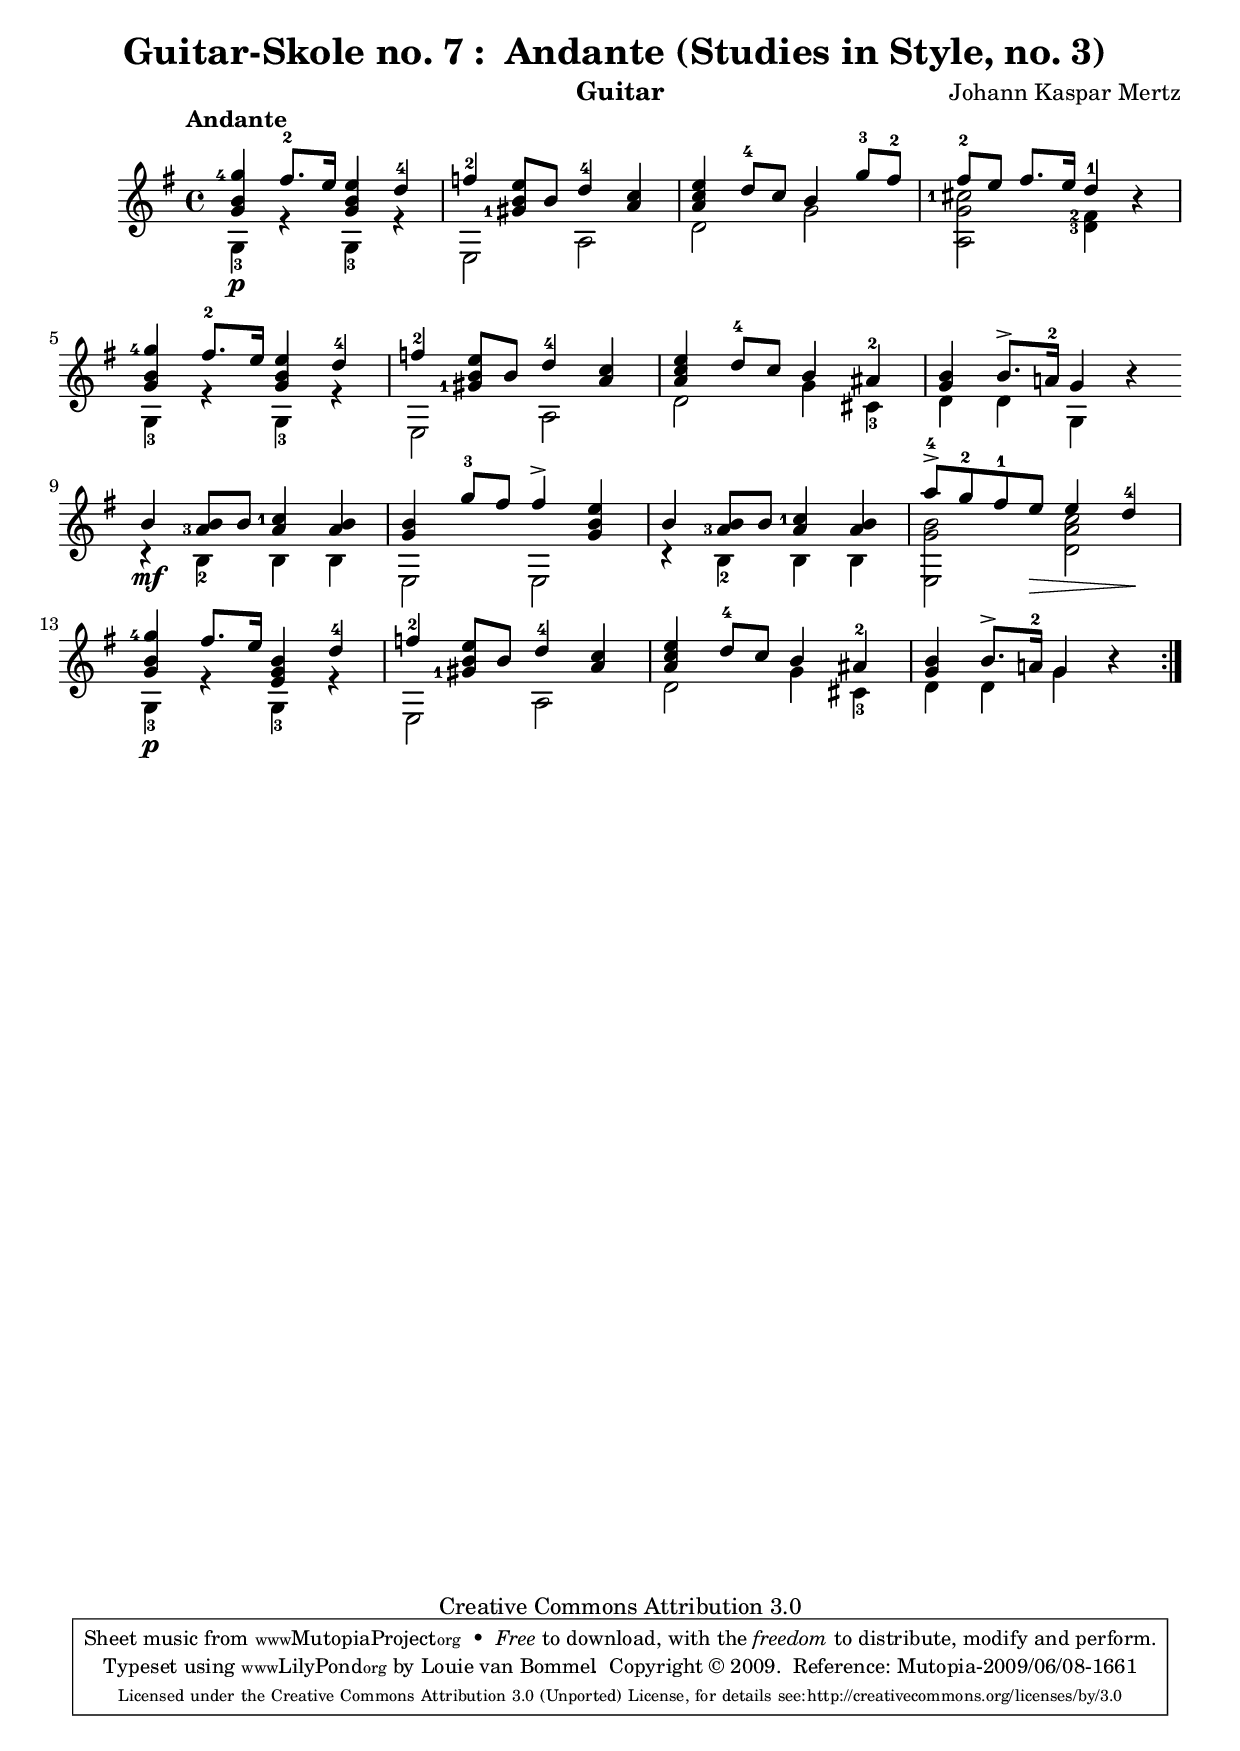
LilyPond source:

\version "2.12.2"
\header
{
  dedication = ""
  subtitle = ""
  subsubtitle = ""
  poet = ""
  instrument = "Guitar"
  meter = ""
  arranger = ""
  piece = ""
  opus = ""
  breakbefore = ##f
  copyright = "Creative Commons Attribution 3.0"
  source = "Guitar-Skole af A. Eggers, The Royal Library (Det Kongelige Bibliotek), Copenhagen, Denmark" 
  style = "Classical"
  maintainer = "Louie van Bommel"
  composer="Johann Kaspar Mertz"
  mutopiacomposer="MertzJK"
  title="Guitar-Skole no. 7 :  Andante (Studies in Style, no. 3) "
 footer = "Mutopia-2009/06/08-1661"
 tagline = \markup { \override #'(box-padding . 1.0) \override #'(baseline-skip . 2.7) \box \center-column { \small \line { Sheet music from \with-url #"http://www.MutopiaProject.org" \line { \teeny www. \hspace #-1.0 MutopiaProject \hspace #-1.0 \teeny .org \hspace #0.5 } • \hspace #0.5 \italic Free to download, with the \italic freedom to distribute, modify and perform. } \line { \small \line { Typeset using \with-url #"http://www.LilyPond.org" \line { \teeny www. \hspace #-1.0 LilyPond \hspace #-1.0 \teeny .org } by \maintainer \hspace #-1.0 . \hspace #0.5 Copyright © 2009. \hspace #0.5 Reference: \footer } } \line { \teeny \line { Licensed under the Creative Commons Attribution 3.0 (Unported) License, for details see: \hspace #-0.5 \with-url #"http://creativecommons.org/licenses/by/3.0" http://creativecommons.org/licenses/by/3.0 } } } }
}
\include "generic-paper-section.ly"
\include "generic-layout-section.ly"
\include "guitar-skole-defines-section.ly"
%%%%%%%%%%%%%%%%%%%%%%%%%%%%%Start Music%%%%%%%%%%%%%%%

staffOneVoiceOneNotes =
\transpose c c'
{
  \key g \major
  \time 4/4
  \tempo "Andante" 4=90
  \transposition c'
  %1
  <g b g'-4>4 fis'8.-2 e'16 <g b e'>4 d'4-4
  %2
  f'4-2 <gis-1 b e'>8 b d'4-4 <a c'>
  %3
  <a c' e'>4 d'8-4 c' b4 g'8-3 fis'-2
  %4
  fis'8-2 [e'] fis'8. [e'16] d'4-1 b4\rest \myBreak

  %5
  <g b g'-4>4 fis'8.-2 e'16 <g b e'>4 d'-4
  %6
  f'4-2 <gis-1 b e'>8 b d'4-4 <a c'>
  %7
  <a c' e'>4 d'8-4 c' b4 ais-2
  %8
  <g b>4 b8.-> a!16-2 g4 b4\rest \bar "||:" \myBreak

  \repeat volta 2
  {
    %9
    b4\mf <a-3 b>8 b <a c'-1>4 <a b>
    %10
    <g b>4 g'8-3 fis' fis'4-> <g b e'>4
    %11
    b4 <a-3 b>8 b <a c'-1>4 <a b>
    %12
    a'8-4-> g'-2 fis'-1 e'\> e'4 d'-4\! \myBreak

    %13
    <g b g'-4>4 fis'8. e'16 <g b e>4 d'-4
    %14
    f'4-2 <gis-1 b e'>8 b d'4-4 <a c'>4
    %15
    <a c' e'>4 d'8-4 c' b4 ais-2
    %16
    <g b>4 b8.-> a!16-2 g4 b4\rest
  } % repeat volta 
}  
staffOneVoiceTwoNotes =
\transpose c c'
{
  \transposition c'
  %1
  g,4-3\p r g,-3 r
  %2
  e,2 a,
  %3
  d2 g
  %4
  <a, g cis'-1>2 <d-3 fis-2>4 s4

  %5
  g,4-3 r g,-3 r
  %6
  e,2 a,
  %7
  d2 g4 cis-3
  %8
  d4 d g, s4
  %9
  r4 b,-2 b, b,
  %10
  e,2 e,
  %11
  r4 b,-2 b, b,
  %12
  <e, g b>2 <d a c'>

  %13
  g,4-3\p r g,-3 r
  %14
  e,2 a,
  %15
  d2 g4 cis-3
  %16
  d4 d g 
}
staffOneVoiceThreeNotes =
{
}
staffOneVoiceFourNotes =
{
}
staffTwoVoiceOneNotes =
{
}
staffTwoVoiceTwoNotes =
{
}
staffTwoVoiceThreeNotes =
{
}
staffTwoVoiceFourNotes =
{
}

myChords = \chordmode
{
}
myMainWords = \lyricmode
{
}

%%%%%%%%%%%%%%%%%%%%%%%%%%%%%End of Music%%%%%%%%%%%%%%

\include "generic-score-section.ly"
